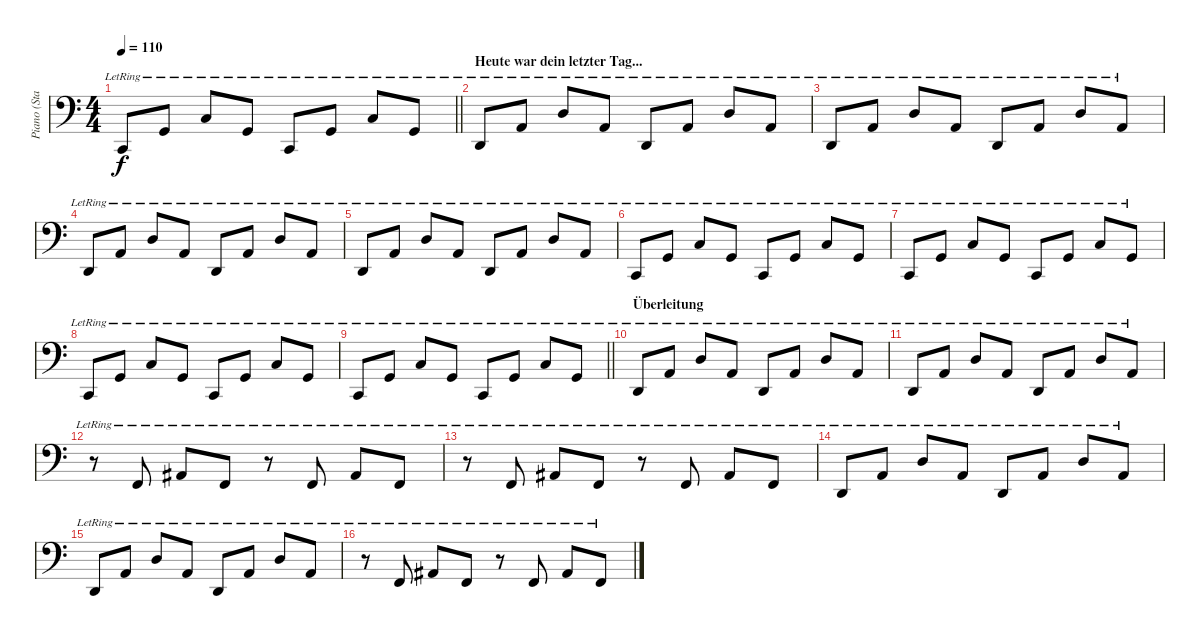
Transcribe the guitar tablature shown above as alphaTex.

\track ("Piano (Staff 2)" "Piano (Sta") {instrument electricgrandpiano}
\staff {score}
\tuning (E4 B3 G3 D3 A2 E2 B1) {hide}
\ts (4 4)
\tempo 110
\clef f4
\barLineRight lightlight
\ks c
1.7{lr}.8{dy f} 3.6{lr}.8 3.5{lr}.8 3.6{lr}.8 1.7{lr}.8 3.6{lr}.8 3.5{lr}.8 3.6{lr}.8 |
\section ("" "Heute war dein letzter Tag...")
3.7{lr}.8 0.5{lr}.8 0.4{lr}.8 0.5{lr}.8 3.7{lr}.8 0.5{lr}.8 0.4{lr}.8 0.5{lr}.8 |
3.7{lr}.8 0.5{lr}.8 0.4{lr}.8 0.5{lr}.8 3.7{lr}.8 0.5{lr}.8 0.4{lr}.8 0.5{lr}.8 |
3.7{lr}.8 0.5{lr}.8 0.4{lr}.8 0.5{lr}.8 3.7{lr}.8 0.5{lr}.8 0.4{lr}.8 0.5{lr}.8 |
3.7{lr}.8 0.5{lr}.8 0.4{lr}.8 0.5{lr}.8 3.7{lr}.8 0.5{lr}.8 0.4{lr}.8 0.5{lr}.8 |
1.7{lr}.8 3.6{lr}.8 3.5{lr}.8 3.6{lr}.8 1.7{lr}.8 3.6{lr}.8 3.5{lr}.8 3.6{lr}.8 |
1.7{lr}.8 3.6{lr}.8 3.5{lr}.8 3.6{lr}.8 1.7{lr}.8 3.6{lr}.8 3.5{lr}.8 3.6{lr}.8 |
1.7{lr}.8 3.6{lr}.8 3.5{lr}.8 3.6{lr}.8 1.7{lr}.8 3.6{lr}.8 3.5{lr}.8 3.6{lr}.8 |
\barLineRight lightlight
1.7{lr}.8 3.6{lr}.8 3.5{lr}.8 3.6{lr}.8 1.7{lr}.8 3.6{lr}.8 3.5{lr}.8 3.6{lr}.8 |
\section ("" "Überleitung")
3.7{lr}.8 0.5{lr}.8 0.4{lr}.8 0.5{lr}.8 3.7{lr}.8 0.5{lr}.8 0.4{lr}.8 0.5{lr}.8 |
3.7{lr}.8 0.5{lr}.8 0.4{lr}.8 0.5{lr}.8 3.7{lr}.8 0.5{lr}.8 0.4{lr}.8 0.5{lr}.8 |
r.8 1.6{lr}.8 1.5{lr}.8 1.6{lr}.8 r.8 1.6{lr}.8 1.5{lr}.8 1.6{lr}.8 |
r.8 1.6{lr}.8 1.5{lr}.8 1.6{lr}.8 r.8 1.6{lr}.8 1.5{lr}.8 1.6{lr}.8 |
3.7{lr}.8 0.5{lr}.8 0.4{lr}.8 0.5{lr}.8 3.7{lr}.8 0.5{lr}.8 0.4{lr}.8 0.5{lr}.8 |
3.7{lr}.8 0.5{lr}.8 0.4{lr}.8 0.5{lr}.8 3.7{lr}.8 0.5{lr}.8 0.4{lr}.8 0.5{lr}.8 |
r.8 1.6{lr}.8 1.5{lr}.8 1.6{lr}.8 r.8 1.6{lr}.8 1.5{lr}.8 1.6{lr}.8
